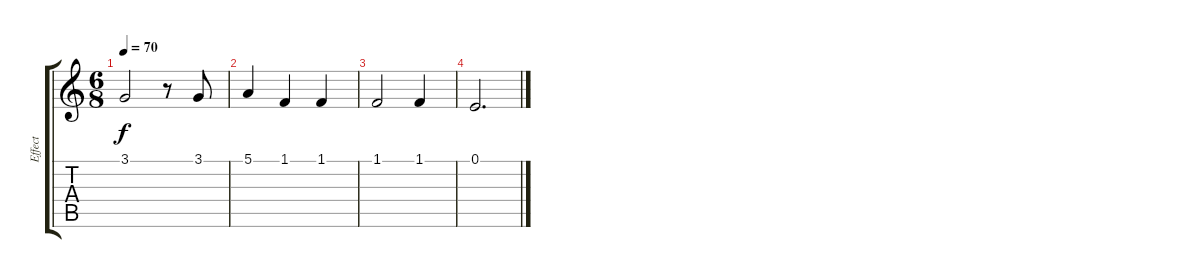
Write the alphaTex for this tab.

\track ("Effect" "Effect") {instrument synthstrings2}
\staff {score tabs}
\tuning (E4 B3 G3 D3 A2 E2) {hide}
\ts (6 8)
\tempo 70
\clef g2
\ks c
3.1.2{dy f} r.8 3.1.8 |
5.1.4 1.1.4 1.1.4 |
1.1.2 1.1.4 |
0.1.2{d volume 0}
